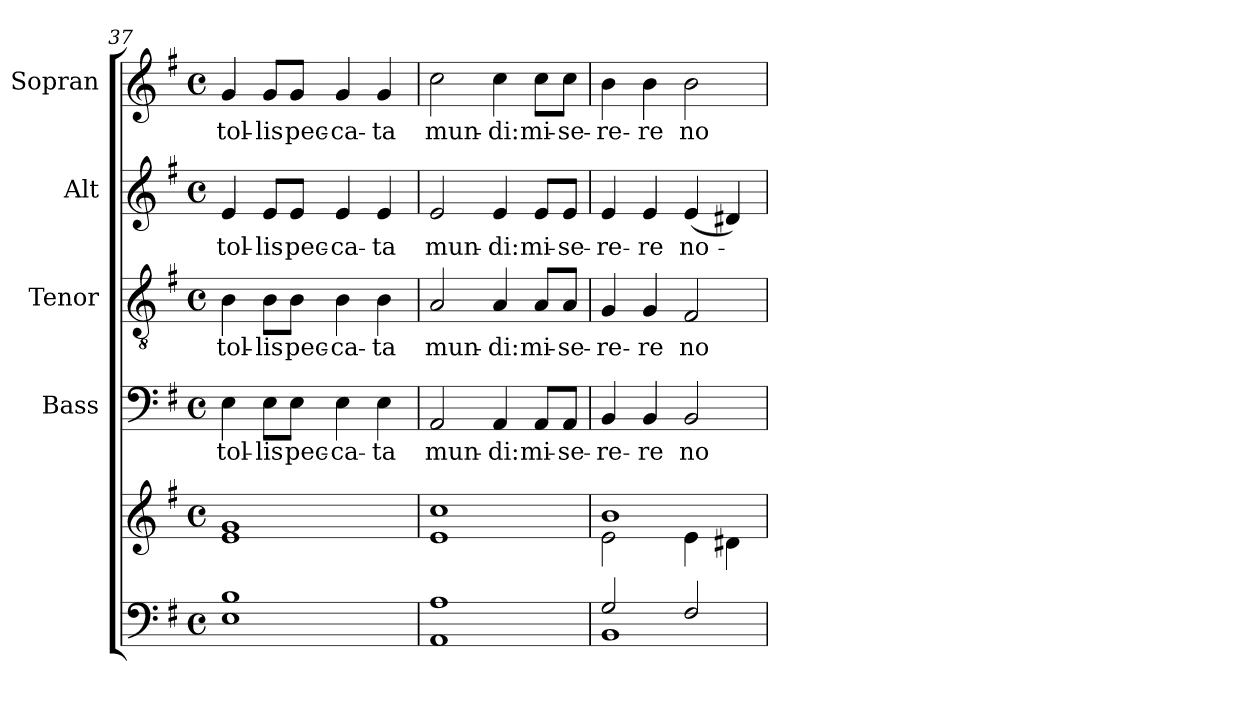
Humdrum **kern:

**kern	**kern	**kern	**text	**kern	**text	**kern	**text	**kern	**text
*part5	*part5	*part4	*part4	*part3	*part3	*part2	*part2	*part1	*part1
*staff6	*staff5	*staff4	*staff4	*staff3	*staff3	*staff2	*staff2	*staff1	*staff1
*	*	*I"Bass	*	*I"Tenor	*	*I"Alt	*	*I"Sopran	*
*	*	*I'B.	*	*I'T.	*	*I'A.	*	*I'S.	*
*clefF4	*clefG2	*clefF4	*	*clefGv2	*	*clefG2	*	*clefG2	*
*k[f#]	*k[f#]	*k[f#]	*	*k[f#]	*	*k[f#]	*	*k[f#]	*
*G:	*G:	*G:	*	*G:	*	*G:	*	*G:	*
*M4/4	*M4/4	*M4/4	*	*M4/4	*	*M4/4	*	*M4/4	*
*met(c)	*met(c)	*met(c)	*	*met(c)	*	*met(c)	*	*met(c)	*
=37	=37	=37	=37	=37	=37	=37	=37	=37	=37
*^	*^	*	*	*	*	*	*	*	*
!	!	!	!	!	!LO:LY:b	!	!LO:LY:b	!	!LO:LY:b	!	!LO:LY:b
1B	1E	1g	1e	4E\	tol-	4B\	tol-	4e/	tol-	4g/	tol-
!	!	!	!	!	!LO:LY:b	!	!LO:LY:b	!	!LO:LY:b	!	!LO:LY:b
.	.	.	.	8E\L	-lis	8B\L	-lis	8e/L	-lis	8g/L	-lis
!	!	!	!	!	!LO:LY:b	!	!LO:LY:b	!	!LO:LY:b	!	!LO:LY:b
.	.	.	.	8E\J	pec-	8B\J	pec-	8e/J	pec-	8g/J	pec-
!	!	!	!	!	!LO:LY:b	!	!LO:LY:b	!	!LO:LY:b	!	!LO:LY:b
.	.	.	.	4E\	-ca-	4B\	-ca-	4e/	-ca-	4g/	-ca-
!	!	!	!	!	!LO:LY:b	!	!LO:LY:b	!	!LO:LY:b	!	!LO:LY:b
.	.	.	.	4E\	-ta	4B\	-ta	4e/	-ta	4g/	-ta
=38	=38	=38	=38	=38	=38	=38	=38	=38	=38	=38	=38
!	!	!	!	!	!LO:LY:b	!	!LO:LY:b	!	!LO:LY:b	!	!LO:LY:b
1A	1AA	1cc	1e	2AA/	mun-	2A/	mun-	2e/	mun-	2cc\	mun-
!	!	!	!	!	!LO:LY:b	!	!LO:LY:b	!	!LO:LY:b	!	!LO:LY:b
.	.	.	.	4AA/	-di:	4A/	-di:	4e/	-di:	4cc\	-di:
!	!	!	!	!	!LO:LY:b	!	!LO:LY:b	!	!LO:LY:b	!	!LO:LY:b
.	.	.	.	8AA/L	mi-	8A/L	mi-	8e/L	mi-	8cc\L	mi-
!	!	!	!	!	!LO:LY:b	!	!LO:LY:b	!	!LO:LY:b	!	!LO:LY:b
.	.	.	.	8AA/J	-se-	8A/J	-se-	8e/J	-se-	8cc\J	-se-
=39	=39	=39	=39	=39	=39	=39	=39	=39	=39	=39	=39
!	!	!	!	!	!LO:LY:b	!	!LO:LY:b	!	!LO:LY:b	!	!LO:LY:b
2G/	1BB	1b	2e\	4BB/	-re-	4G/	-re-	4e/	-re-	4b\	-re-
!	!	!	!	!	!LO:LY:b	!	!LO:LY:b	!	!LO:LY:b	!	!LO:LY:b
.	.	.	.	4BB/	-re	4G/	-re	4e/	-re	4b\	-re
!	!	!	!	!	!LO:LY:b	!	!LO:LY:b	!	!LO:LY:b	!	!LO:LY:b
2F#/	.	.	4e\	2BB/	no-	2F#/	no-	(<4e/	no-	2b\	no-
.	.	.	4d#X\	.	.	.	.	4d#X/)	.	.	.
*v	*v	*	*	*	*	*	*	*	*	*	*
*	*v	*v	*	*	*	*	*	*	*	*
=	=	=	=	=	=	=	=	=	=
*-	*-	*-	*-	*-	*-	*-	*-	*-	*-
